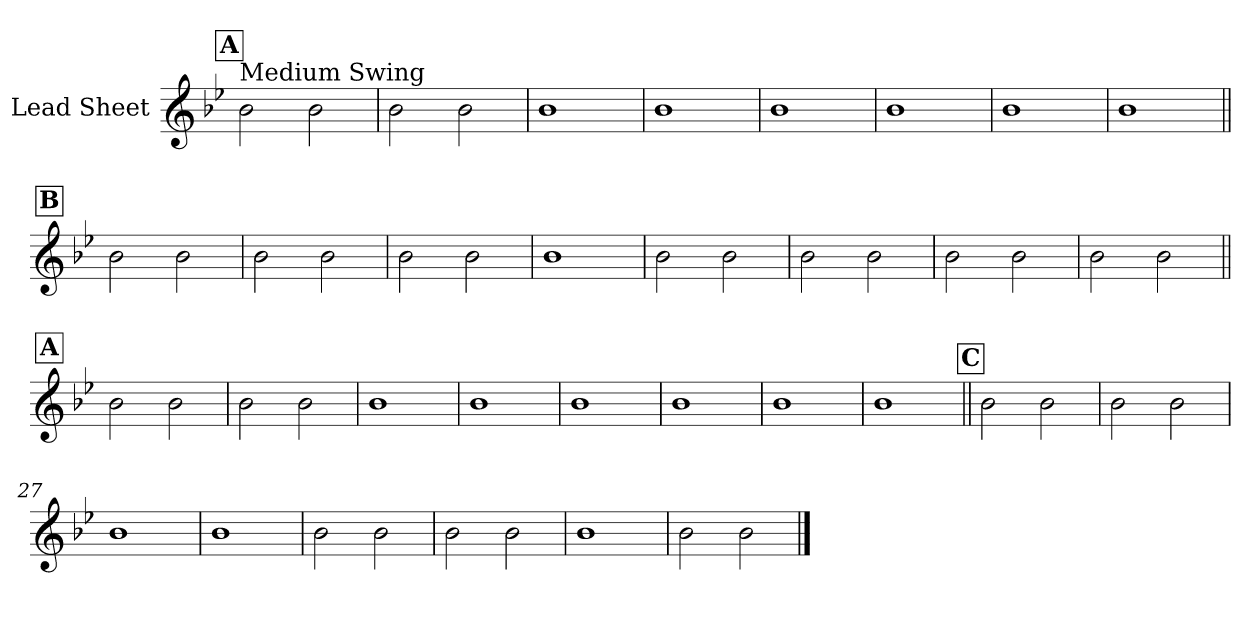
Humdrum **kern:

**kern
*part1
*staff1
*I"Lead Sheet
*clefG2
*k[b-e-]
*B-:
!!LO:REH:place=s1:a:fs=14:t=A
=1
!LO:TX:a:t=Medium Swing
2b-\
2b-\
=2
2b-\
2b-\
=3
1b-
=4
1b-
!!LO:LB:g=z
=5
1b-
=6
1b-
=7
1b-
=8
1b-
!!LO:LB:g=z
!!LO:REH:place=s1:a:fs=14:t=B
=9||
2b-\
2b-\
=10
2b-\
2b-\
=11
2b-\
2b-\
=12
1b-
!!LO:LB:g=z
=13
2b-\
2b-\
=14
2b-\
2b-\
=15
2b-\
2b-\
=16
2b-\
2b-\
!!LO:LB:g=z
!!LO:REH:place=s1:a:fs=14:t=A
=17||
2b-\
2b-\
=18
2b-\
2b-\
=19
1b-
=20
1b-
!!LO:LB:g=z
=21
1b-
=22
1b-
=23
1b-
=24
1b-
!!LO:LB:g=z
!!LO:REH:place=s1:a:fs=14:t=C
=25||
2b-\
2b-\
=26
2b-\
2b-\
=27
1b-
=28
1b-
!!LO:LB:g=z
=29
2b-\
2b-\
=30
2b-\
2b-\
=31
1b-
=32
2b-\
2b-\
==
*-
